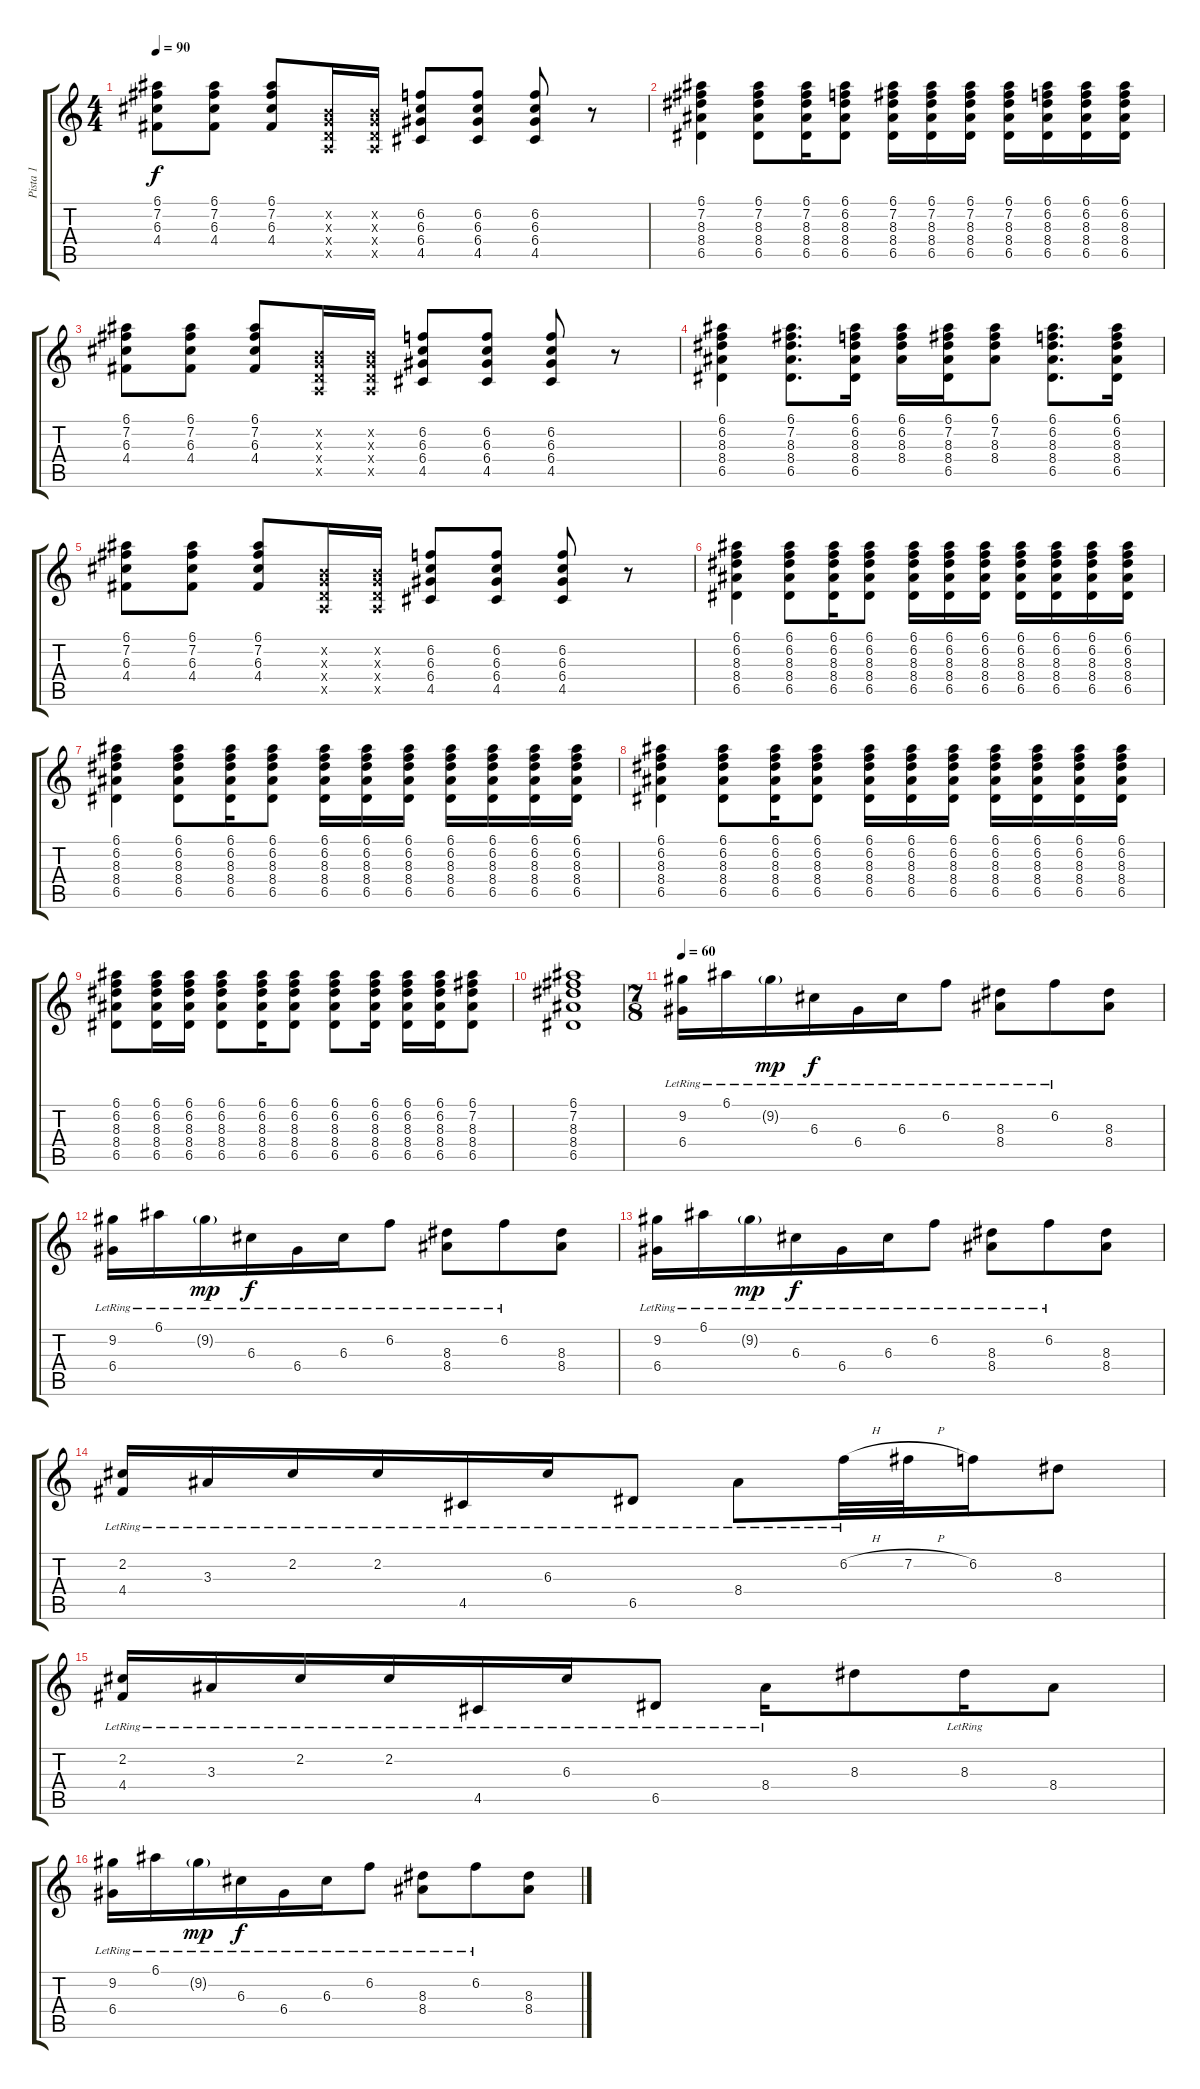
\track ("Pista 1" "Pista 1") {instrument acousticguitarsteel}
\staff {score tabs}
\tuning (E4 B3 G3 D3 A2 E2) {hide}
\ts (4 4)
\tempo 90
\clef g2
\ks c
(6.1 7.2 6.3 4.4).8{dy f} (6.1 7.2 6.3 4.4).8 (6.1 7.2 6.3 4.4).8 (0.2{x} 0.3{x} 0.4{x} 0.5{x}).16 (0.2{x} 0.3{x} 0.4{x} 0.5{x}).16 (6.2 6.3 6.4 4.5).8 (6.2 6.3 6.4 4.5).8 (6.2 6.3 6.4 4.5).8 r.8 |
(6.1 7.2 8.3 8.4 6.5).4 (6.1 7.2 8.3 8.4 6.5).8 (6.1 7.2 8.3 8.4 6.5).16 (6.1 6.2 8.3 8.4 6.5).8 (6.1 7.2 8.3 8.4 6.5).16 (6.1 7.2 8.3 8.4 6.5).16 (6.1 7.2 8.3 8.4 6.5).16 (6.1 7.2 8.3 8.4 6.5).16 (6.1 6.2 8.3 8.4 6.5).16 (6.1 6.2 8.3 8.4 6.5).16 (6.1 6.2 8.3 8.4 6.5).16 |
(6.1 7.2 6.3 4.4).8 (6.1 7.2 6.3 4.4).8 (6.1 7.2 6.3 4.4).8 (0.2{x} 0.3{x} 0.4{x} 0.5{x}).16 (0.2{x} 0.3{x} 0.4{x} 0.5{x}).16 (6.2 6.3 6.4 4.5).8 (6.2 6.3 6.4 4.5).8 (6.2 6.3 6.4 4.5).8 r.8 |
(6.1 6.2 8.3 8.4 6.5).4 (6.1 7.2 8.3 8.4 6.5).8{d} (6.1 6.2 8.3 8.4 6.5).16 (6.1 6.2 8.3 8.4).16 (6.1 7.2 8.3 8.4 6.5).16 (6.1 7.2 8.3 8.4).8 (6.1 6.2 8.3 8.4 6.5).8{d} (6.1 6.2 8.3 8.4 6.5).16 |
(6.1 7.2 6.3 4.4).8 (6.1 7.2 6.3 4.4).8 (6.1 7.2 6.3 4.4).8 (0.2{x} 0.3{x} 0.4{x} 0.5{x}).16 (0.2{x} 0.3{x} 0.4{x} 0.5{x}).16 (6.2 6.3 6.4 4.5).8 (6.2 6.3 6.4 4.5).8 (6.2 6.3 6.4 4.5).8 r.8 |
(6.1 6.2 8.3 8.4 6.5).4 (6.1 6.2 8.3 8.4 6.5).8 (6.1 6.2 8.3 8.4 6.5).16 (6.1 6.2 8.3 8.4 6.5).8 (6.1 6.2 8.3 8.4 6.5).16 (6.1 6.2 8.3 8.4 6.5).16 (6.1 6.2 8.3 8.4 6.5).16 (6.1 6.2 8.3 8.4 6.5).16 (6.1 6.2 8.3 8.4 6.5).16 (6.1 6.2 8.3 8.4 6.5).16 (6.1 6.2 8.3 8.4 6.5).16 |
(6.1 6.2 8.3 8.4 6.5).4 (6.1 6.2 8.3 8.4 6.5).8 (6.1 6.2 8.3 8.4 6.5).16 (6.1 6.2 8.3 8.4 6.5).8 (6.1 6.2 8.3 8.4 6.5).16 (6.1 6.2 8.3 8.4 6.5).16 (6.1 6.2 8.3 8.4 6.5).16 (6.1 6.2 8.3 8.4 6.5).16 (6.1 6.2 8.3 8.4 6.5).16 (6.1 6.2 8.3 8.4 6.5).16 (6.1 6.2 8.3 8.4 6.5).16 |
(6.1 6.2 8.3 8.4 6.5).4 (6.1 6.2 8.3 8.4 6.5).8 (6.1 6.2 8.3 8.4 6.5).16 (6.1 6.2 8.3 8.4 6.5).8 (6.1 6.2 8.3 8.4 6.5).16 (6.1 6.2 8.3 8.4 6.5).16 (6.1 6.2 8.3 8.4 6.5).16 (6.1 6.2 8.3 8.4 6.5).16 (6.1 6.2 8.3 8.4 6.5).16 (6.1 6.2 8.3 8.4 6.5).16 (6.1 6.2 8.3 8.4 6.5).16 |
(6.1 6.2 8.3 8.4 6.5).8 (6.1 6.2 8.3 8.4 6.5).16 (6.1 6.2 8.3 8.4 6.5).16 (6.1 6.2 8.3 8.4 6.5).8 (6.1 6.2 8.3 8.4 6.5).16 (6.1 6.2 8.3 8.4 6.5).8 (6.1 6.2 8.3 8.4 6.5).8 (6.1 6.2 8.3 8.4 6.5).16 (6.1 6.2 8.3 8.4 6.5).16 (6.1 6.2 8.3 8.4 6.5).16 (6.1 7.2 8.3 8.4 6.5).8 |
(6.1 7.2 8.3 8.4 6.5).1 |
\ts (7 8)
\tempo 60
(9.2{lr} 6.4{lr}).16 6.1{lr}.16 9.2{g lr}.16{dy mp} 6.3{lr}.16{dy f} 6.4{lr}.16 6.3{lr}.16 6.2{lr}.8 (8.3{lr} 8.4{lr}).8 6.2{lr}.8 (8.3 8.4).8 |
(9.2{lr} 6.4{lr}).16 6.1{lr}.16 9.2{g lr}.16{dy mp} 6.3{lr}.16{dy f} 6.4{lr}.16 6.3{lr}.16 6.2{lr}.8 (8.3{lr} 8.4{lr}).8 6.2{lr}.8 (8.3 8.4).8 |
(9.2{lr} 6.4{lr}).16 6.1{lr}.16 9.2{g lr}.16{dy mp} 6.3{lr}.16{dy f} 6.4{lr}.16 6.3{lr}.16 6.2{lr}.8 (8.3{lr} 8.4{lr}).8 6.2{lr}.8 (8.3 8.4).8 |
(2.2{lr} 4.4{lr}).16 3.3{lr}.16 2.2{lr}.16 2.2{lr}.16 4.5{lr}.16 6.3{lr}.16 6.5{lr}.8 8.4{lr}.8 6.2{h lr}.32 7.2{h}.32 6.2.16 8.3.8 |
(2.2{lr} 4.4{lr}).16 3.3{lr}.16 2.2{lr}.16 2.2{lr}.16 4.5{lr}.16 6.3{lr}.16 6.5{lr}.8 8.4{lr}.16 8.3.8 8.3{lr}.16 8.4.8 |
(9.2{lr} 6.4{lr}).16 6.1{lr}.16 9.2{g lr}.16{dy mp} 6.3{lr}.16{dy f} 6.4{lr}.16 6.3{lr}.16 6.2{lr}.8 (8.3{lr} 8.4{lr}).8 6.2{lr}.8 (8.3 8.4).8
